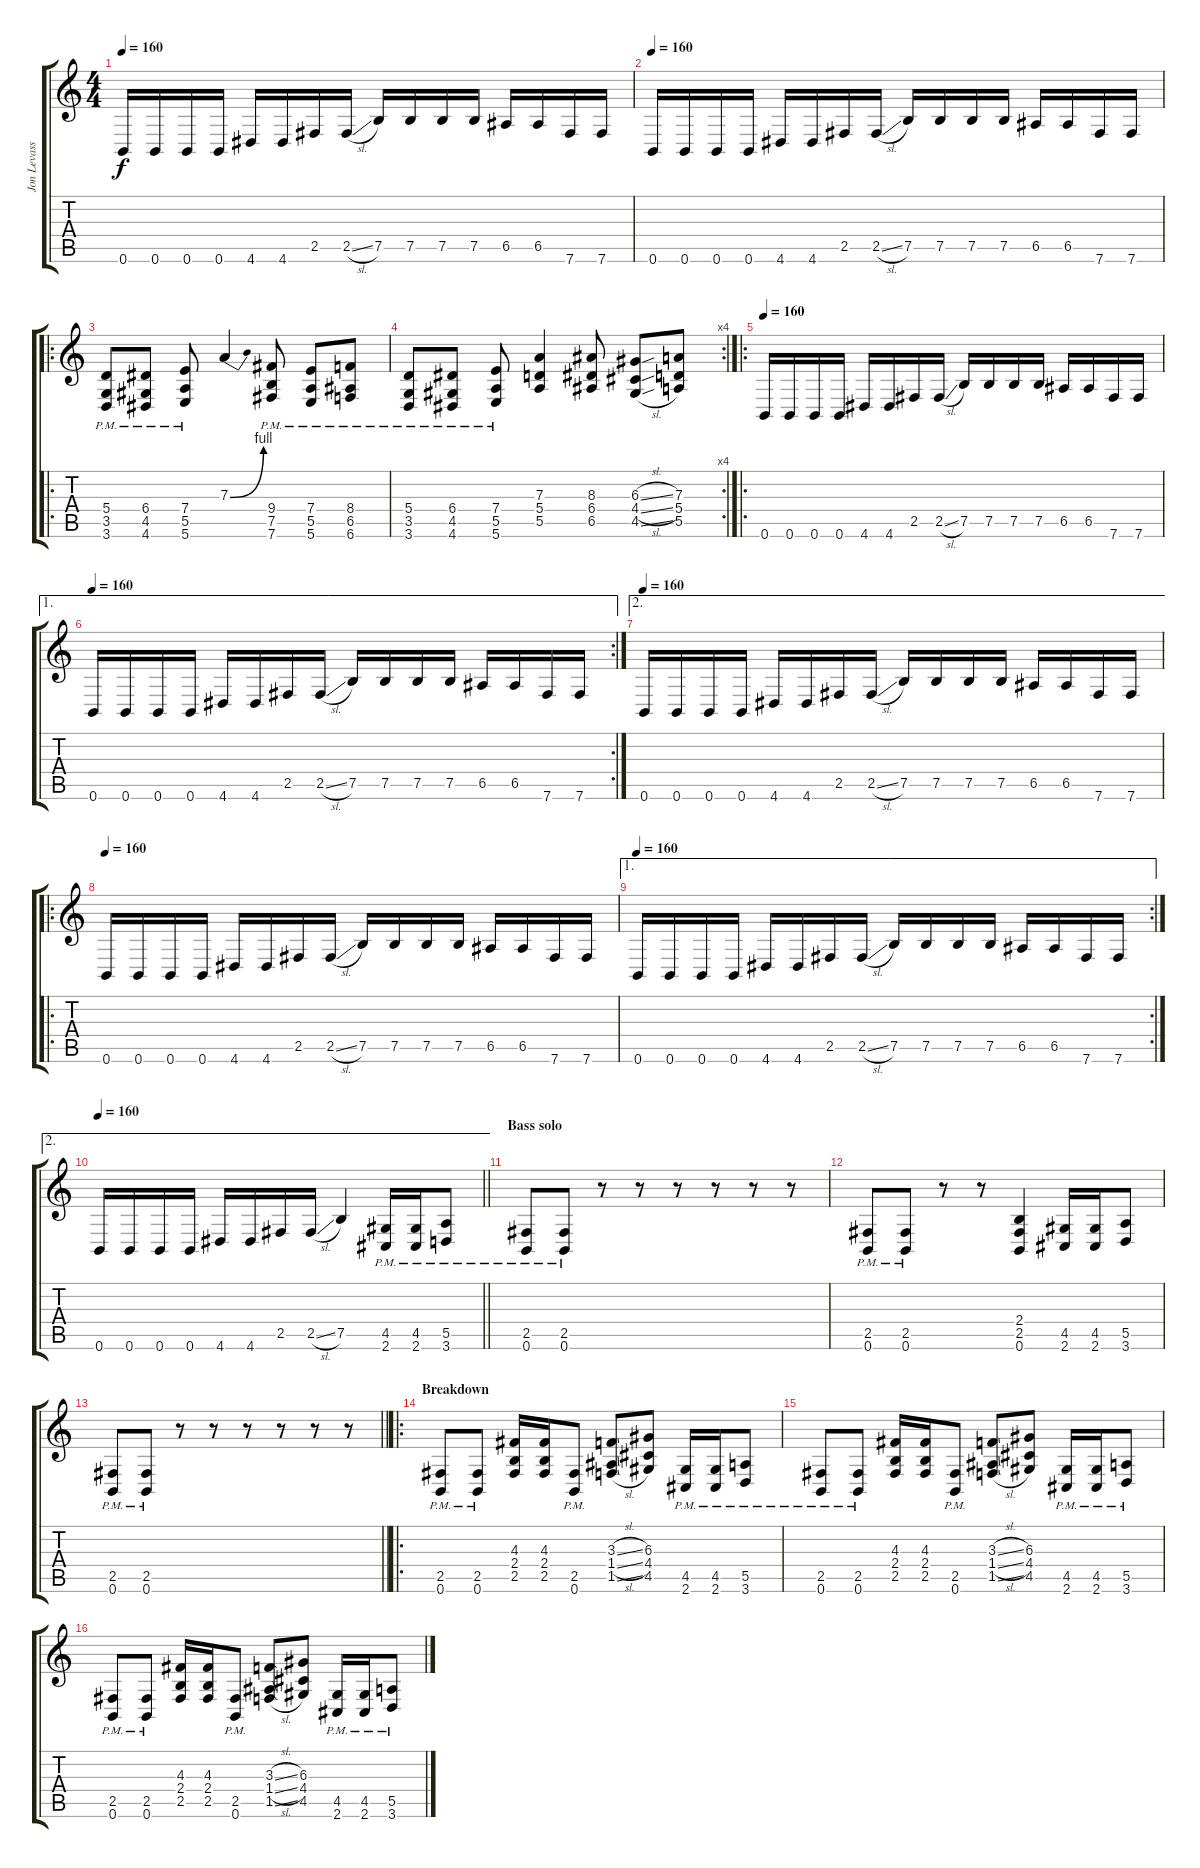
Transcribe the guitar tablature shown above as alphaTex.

\track ("Jon Levasseur rhythm 2" "Jon Levass") {instrument distortionguitar}
\staff {score tabs}
\tuning (B3 Gb3 D3 A2 E2 B1) {hide}
\ts (4 4)
\tempo 160
\clef g2
\ks c
0.6.16{dy f} 0.6.16 0.6.16 0.6.16 4.6.16 4.6.16 2.5.16 2.5{sl}.16 7.5.16 7.5.16 7.5.16 7.5.16 6.5.16 6.5.16 7.6.16 7.6.16 |
\tempo 160
0.6.16 0.6.16 0.6.16 0.6.16 4.6.16 4.6.16 2.5.16 2.5{sl}.16 7.5.16 7.5.16 7.5.16 7.5.16 6.5.16 6.5.16 7.6.16 7.6.16 |
\ro
(5.4{pm} 3.5{pm} 3.6{pm}).8 (6.4{pm} 4.5{pm} 4.6{pm}).8 (7.4{pm} 5.5{pm} 5.6{pm}).8 7.3{be (bend 0 0 60 4)}.4{instrument guitarharmonics} (9.4{pm} 7.5{pm} 7.6{pm}).8{instrument distortionguitar} (7.4{pm} 5.5{pm} 5.6{pm}).8 (8.4{pm} 6.5{pm} 6.6{pm}).8 |
\rc 4
(5.4{pm} 3.5{pm} 3.6{pm}).8 (6.4{pm} 4.5{pm} 4.6{pm}).8 (7.4{pm} 5.5{pm} 5.6{pm}).8 (7.3 5.4 5.5).4 (8.3 6.4 6.5).8 (6.3{sl} 4.4{sl} 4.5{sl}).8 (7.3 5.4 5.5).8 |
\ro
\tempo 160
0.6.16 0.6.16 0.6.16 0.6.16 4.6.16 4.6.16 2.5.16 2.5{sl}.16 7.5.16 7.5.16 7.5.16 7.5.16 6.5.16 6.5.16 7.6.16 7.6.16 |
\ae 1
\rc 2
\tempo 160
0.6.16 0.6.16 0.6.16 0.6.16 4.6.16 4.6.16 2.5.16 2.5{sl}.16 7.5.16 7.5.16 7.5.16 7.5.16 6.5.16 6.5.16 7.6.16 7.6.16 |
\ae 2
\tempo 160
0.6.16 0.6.16 0.6.16 0.6.16 4.6.16 4.6.16 2.5.16 2.5{sl}.16 7.5.16 7.5.16 7.5.16 7.5.16 6.5.16 6.5.16 7.6.16 7.6.16 |
\ro
\tempo 160
0.6.16 0.6.16 0.6.16 0.6.16 4.6.16 4.6.16 2.5.16 2.5{sl}.16 7.5.16 7.5.16 7.5.16 7.5.16 6.5.16 6.5.16 7.6.16 7.6.16 |
\ae 1
\rc 2
\tempo 160
0.6.16 0.6.16 0.6.16 0.6.16 4.6.16 4.6.16 2.5.16 2.5{sl}.16 7.5.16 7.5.16 7.5.16 7.5.16 6.5.16 6.5.16 7.6.16 7.6.16 |
\ae 2
\tempo 160
\barLineRight lightlight
0.6.16 0.6.16 0.6.16 0.6.16 4.6.16 4.6.16 2.5.16 2.5{sl}.16 7.5.4 (4.5{pm} 2.6{pm}).16 (4.5{pm} 2.6{pm}).16 (5.5{pm} 3.6{pm}).8 |
\section ("" "Bass solo ")
(2.5{pm} 0.6{pm}).8 (2.5{pm} 0.6{pm}).8 r.8 r.8 r.8 r.8 r.8 r.8 |
(2.5{pm} 0.6{pm}).8 (2.5{pm} 0.6{pm}).8 r.8 r.8 (2.4 2.5 0.6).4 (4.5 2.6).16 (4.5 2.6).16 (5.5 3.6).8 |
\barLineRight lightlight
(2.5{pm} 0.6{pm}).8 (2.5{pm} 0.6{pm}).8 r.8 r.8 r.8 r.8 r.8 r.8 |
\ro
\section ("" "Breakdown")
(2.5{pm} 0.6{pm}).8 (2.5{pm} 0.6{pm}).8 (4.3 2.4 2.5).16 (4.3 2.4 2.5).16 (2.5{pm} 0.6{pm}).8 (3.3{sl} 1.4{sl} 1.5{sl}).8 (6.3 4.4 4.5).8 (4.5{pm} 2.6{pm}).16 (4.5{pm} 2.6{pm}).16 (5.5{pm} 3.6{pm}).8 |
(2.5{pm} 0.6{pm}).8 (2.5{pm} 0.6{pm}).8 (4.3 2.4 2.5).16 (4.3 2.4 2.5).16 (2.5{pm} 0.6{pm}).8 (3.3{sl} 1.4{sl} 1.5{sl}).8 (6.3 4.4 4.5).8 (4.5{pm} 2.6{pm}).16 (4.5{pm} 2.6{pm}).16 (5.5{pm} 3.6{pm}).8 |
(2.5{pm} 0.6{pm}).8 (2.5{pm} 0.6{pm}).8 (4.3 2.4 2.5).16 (4.3 2.4 2.5).16 (2.5{pm} 0.6{pm}).8 (3.3{sl} 1.4{sl} 1.5{sl}).8 (6.3 4.4 4.5).8 (4.5{pm} 2.6{pm}).16 (4.5{pm} 2.6{pm}).16 (5.5{pm} 3.6{pm}).8
